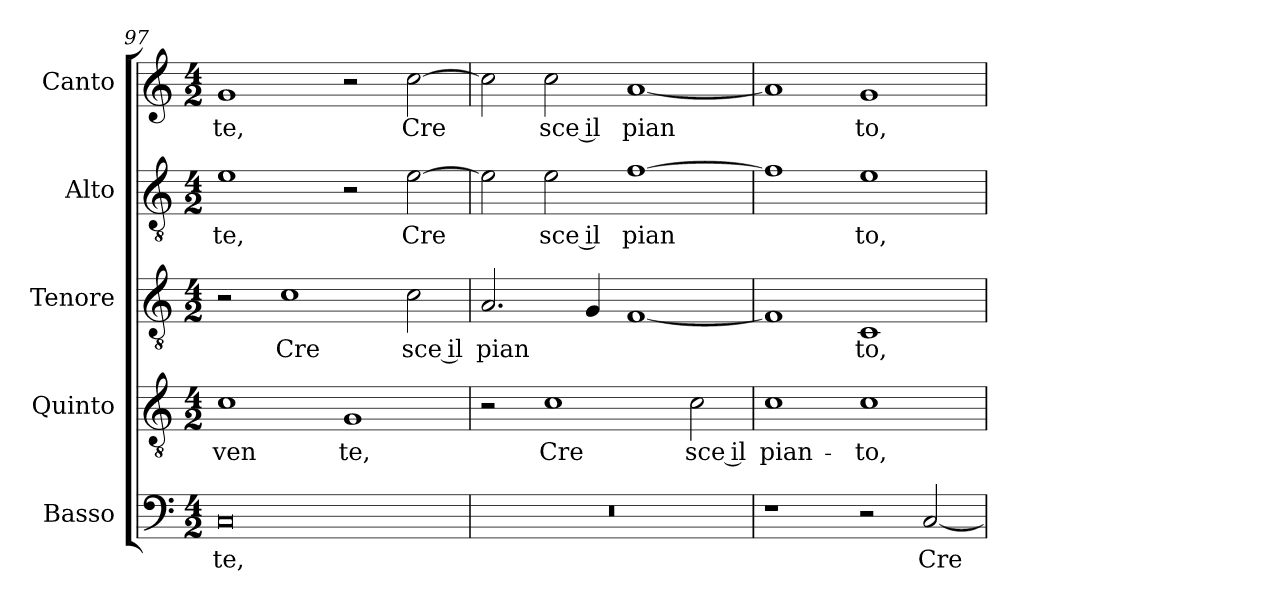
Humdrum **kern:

**kern	**text	**kern	**text	**kern	**text	**kern	**text	**kern	**text
*part5	*part5	*part4	*part4	*part3	*part3	*part2	*part2	*part1	*part1
*staff5	*staff5	*staff4	*staff4	*staff3	*staff3	*staff2	*staff2	*staff1	*staff1
*I"Basso	*	*I"Quinto	*	*I"Tenore	*	*I"Alto	*	*I"Canto	*
*I'Basso	*	*I'Quinto	*	*I'Tenore	*	*I'Alto	*	*I'Canto	*
*clefF4	*	*clefGv2	*	*clefGv2	*	*clefGv2	*	*clefG2	*
*	*	*	*	*k[]	*	*	*	*	*
*	*	*	*	*C:	*	*	*	*	*
*M4/2	*	*M4/2	*	*M4/2	*	*M4/2	*	*M4/2	*
=97	=97	=97	=97	=97	=97	=97	=97	=97	=97
!	!LO:LY:b:cj	!	!LO:LY:b:cj	!	!	!	!LO:LY:b:cj	!	!LO:LY:b:cj
0C	te,	1c	ven	2r	.	1e	te,	1g	te,
!	!	!	!	!	!LO:LY:b:cj	!	!	!	!
.	.	.	.	1c	Cre	.	.	.	.
!	!	!	!LO:LY:b:cj	!	!	!	!	!	!
.	.	1G	te,	.	.	2r	.	2r	.
!	!	!	!	!	!LO:LY:b:rj	!	!LO:LY:b	!	!LO:LY:b
.	.	.	.	2c\	sce il	[>2e\	Cre	[>2cc\	Cre
=98	=98	=98	=98	=98	=98	=98	=98	=98	=98
!	!	!	!	!	!LO:LY:b	!	!	!	!
0r	.	2r	.	2.A/	pian	2e\]	.	2cc\]	.
!	!	!	!LO:LY:b:cj	!	!	!	!LO:LY:b:rj	!	!LO:LY:b:rj
.	.	1c	Cre	.	.	2e\	sce il	2cc\	sce il
.	.	.	.	4G/	.	.	.	.	.
!	!	!	!	!	!	!	!LO:LY:b	!	!LO:LY:b
.	.	.	.	[>1F	.	[>1f	pian	[>1a	pian
!	!	!	!LO:LY:b:rj	!	!	!	!	!	!
.	.	2c\	sce il	.	.	.	.	.	.
!!LO:LB:g=z
=99	=99	=99	=99	=99	=99	=99	=99	=99	=99
!	!	!	!LO:LY:b:cj	!	!	!	!	!	!
1r	.	1c	pian-	1F]	.	1f]	.	1a]	.
!	!	!	!LO:LY:b:cj	!	!LO:LY:b:cj	!	!LO:LY:b:cj	!	!LO:LY:b:cj
2r	.	1c	-to,	1C	to,	1e	to,	1g	to,
!	!LO:LY:b	!	!	!	!	!	!	!	!
[<2C/	Cre-	.	.	.	.	.	.	.	.
=	=	=	=	=	=	=	=	=	=
*-	*-	*-	*-	*-	*-	*-	*-	*-	*-
